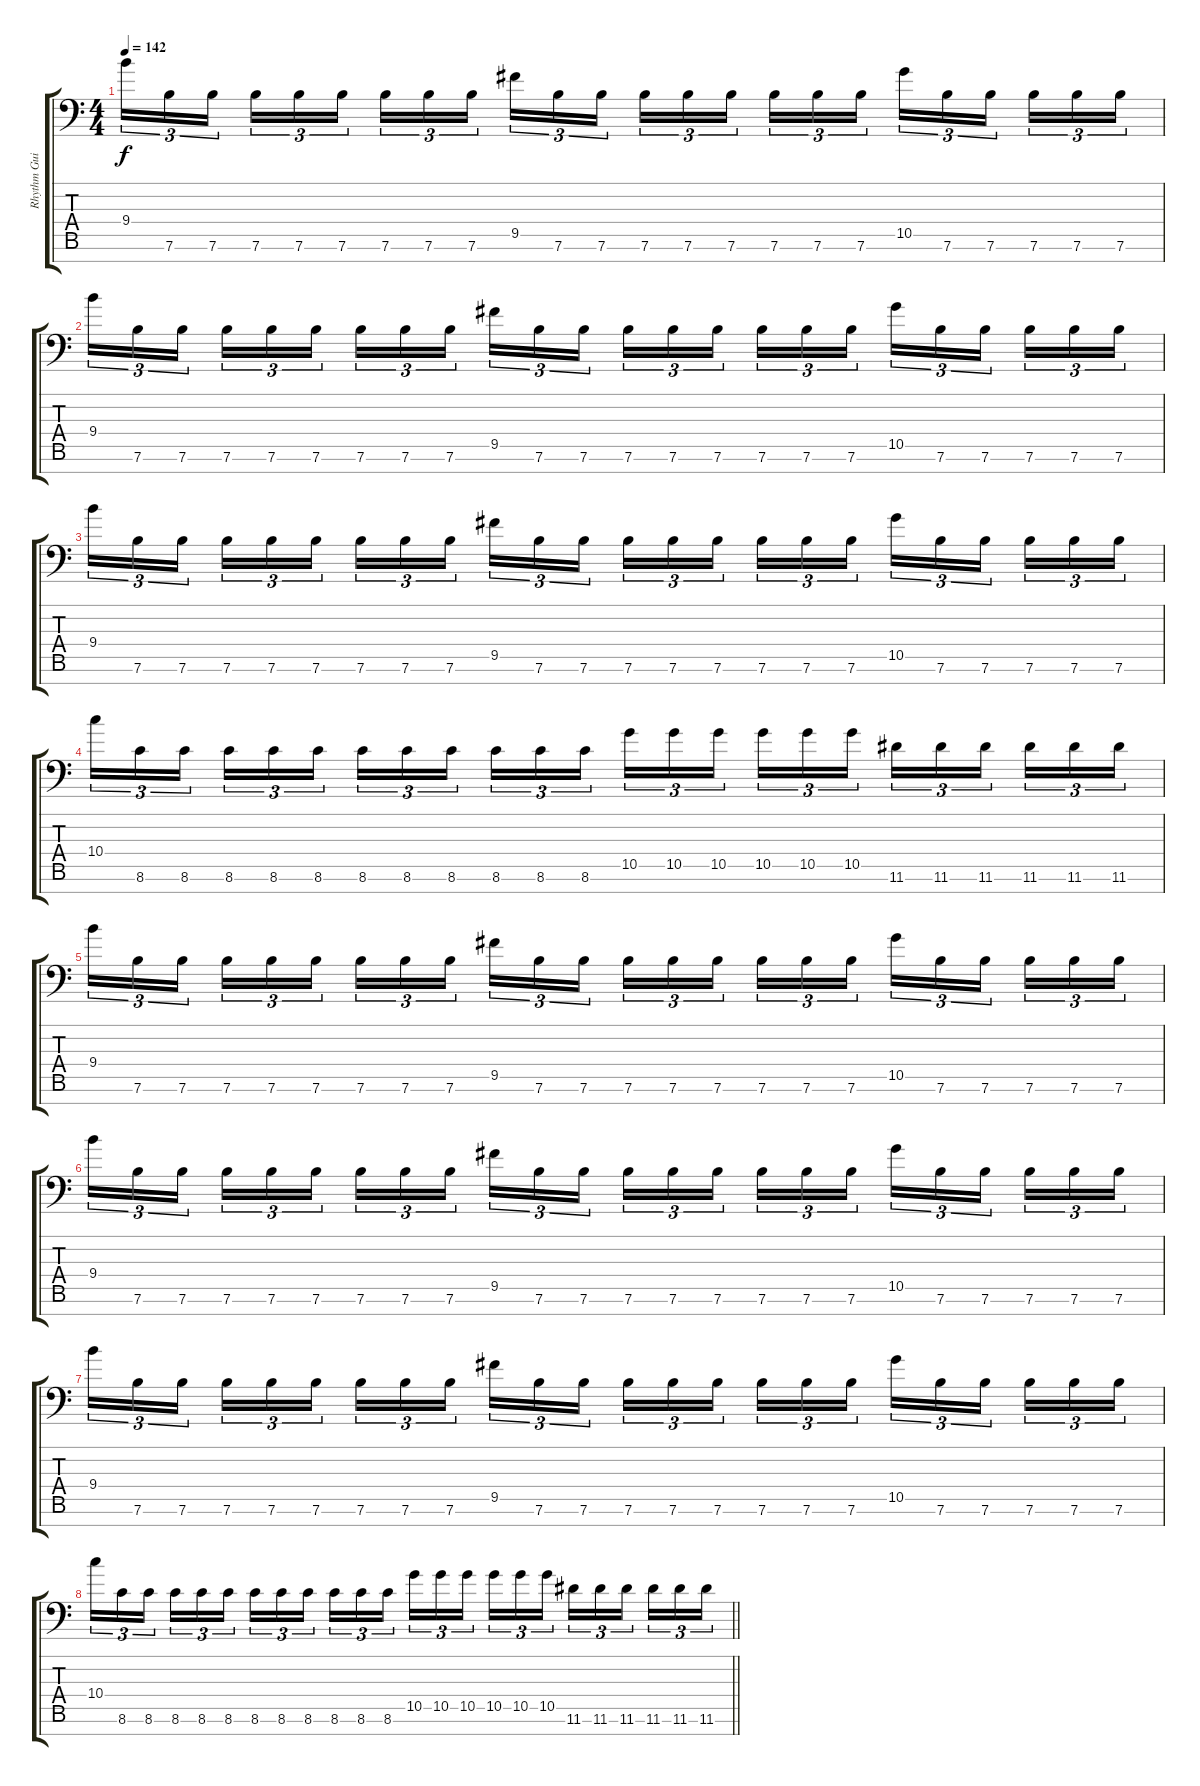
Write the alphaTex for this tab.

\track ("Rhythm Guitar 2" "Rhythm Gui") {instrument overdrivenguitar}
\staff {score tabs}
\tuning (E4 B3 G3 D3 A2 E2 A1) {hide}
\ts (4 4)
\tempo 142
\clef f4
\ks c
9.4.16{tu (3 2) dy f} 7.6.16{tu (3 2)} 7.6.16{tu (3 2) beam splitsecondary} 7.6.16{tu (3 2)} 7.6.16{tu (3 2)} 7.6.16{tu (3 2)} 7.6.16{tu (3 2)} 7.6.16{tu (3 2)} 7.6.16{tu (3 2) beam splitsecondary} 9.5.16{tu (3 2)} 7.6.16{tu (3 2)} 7.6.16{tu (3 2)} 7.6.16{tu (3 2)} 7.6.16{tu (3 2)} 7.6.16{tu (3 2) beam splitsecondary} 7.6.16{tu (3 2)} 7.6.16{tu (3 2)} 7.6.16{tu (3 2)} 10.5.16{tu (3 2)} 7.6.16{tu (3 2)} 7.6.16{tu (3 2) beam splitsecondary} 7.6.16{tu (3 2)} 7.6.16{tu (3 2)} 7.6.16{tu (3 2)} |
9.4.16{tu (3 2)} 7.6.16{tu (3 2)} 7.6.16{tu (3 2) beam splitsecondary} 7.6.16{tu (3 2)} 7.6.16{tu (3 2)} 7.6.16{tu (3 2)} 7.6.16{tu (3 2)} 7.6.16{tu (3 2)} 7.6.16{tu (3 2) beam splitsecondary} 9.5.16{tu (3 2)} 7.6.16{tu (3 2)} 7.6.16{tu (3 2)} 7.6.16{tu (3 2)} 7.6.16{tu (3 2)} 7.6.16{tu (3 2) beam splitsecondary} 7.6.16{tu (3 2)} 7.6.16{tu (3 2)} 7.6.16{tu (3 2)} 10.5.16{tu (3 2)} 7.6.16{tu (3 2)} 7.6.16{tu (3 2) beam splitsecondary} 7.6.16{tu (3 2)} 7.6.16{tu (3 2)} 7.6.16{tu (3 2)} |
9.4.16{tu (3 2)} 7.6.16{tu (3 2)} 7.6.16{tu (3 2) beam splitsecondary} 7.6.16{tu (3 2)} 7.6.16{tu (3 2)} 7.6.16{tu (3 2)} 7.6.16{tu (3 2)} 7.6.16{tu (3 2)} 7.6.16{tu (3 2) beam splitsecondary} 9.5.16{tu (3 2)} 7.6.16{tu (3 2)} 7.6.16{tu (3 2)} 7.6.16{tu (3 2)} 7.6.16{tu (3 2)} 7.6.16{tu (3 2) beam splitsecondary} 7.6.16{tu (3 2)} 7.6.16{tu (3 2)} 7.6.16{tu (3 2)} 10.5.16{tu (3 2)} 7.6.16{tu (3 2)} 7.6.16{tu (3 2) beam splitsecondary} 7.6.16{tu (3 2)} 7.6.16{tu (3 2)} 7.6.16{tu (3 2)} |
10.4.16{tu (3 2)} 8.6.16{tu (3 2)} 8.6.16{tu (3 2) beam splitsecondary} 8.6.16{tu (3 2)} 8.6.16{tu (3 2)} 8.6.16{tu (3 2)} 8.6.16{tu (3 2)} 8.6.16{tu (3 2)} 8.6.16{tu (3 2) beam splitsecondary} 8.6.16{tu (3 2)} 8.6.16{tu (3 2)} 8.6.16{tu (3 2)} 10.5.16{tu (3 2)} 10.5.16{tu (3 2)} 10.5.16{tu (3 2) beam splitsecondary} 10.5.16{tu (3 2)} 10.5.16{tu (3 2)} 10.5.16{tu (3 2)} 11.6.16{tu (3 2)} 11.6.16{tu (3 2)} 11.6.16{tu (3 2) beam splitsecondary} 11.6.16{tu (3 2)} 11.6.16{tu (3 2)} 11.6.16{tu (3 2)} |
9.4.16{tu (3 2)} 7.6.16{tu (3 2)} 7.6.16{tu (3 2) beam splitsecondary} 7.6.16{tu (3 2)} 7.6.16{tu (3 2)} 7.6.16{tu (3 2)} 7.6.16{tu (3 2)} 7.6.16{tu (3 2)} 7.6.16{tu (3 2) beam splitsecondary} 9.5.16{tu (3 2)} 7.6.16{tu (3 2)} 7.6.16{tu (3 2)} 7.6.16{tu (3 2)} 7.6.16{tu (3 2)} 7.6.16{tu (3 2) beam splitsecondary} 7.6.16{tu (3 2)} 7.6.16{tu (3 2)} 7.6.16{tu (3 2)} 10.5.16{tu (3 2)} 7.6.16{tu (3 2)} 7.6.16{tu (3 2) beam splitsecondary} 7.6.16{tu (3 2)} 7.6.16{tu (3 2)} 7.6.16{tu (3 2)} |
9.4.16{tu (3 2)} 7.6.16{tu (3 2)} 7.6.16{tu (3 2) beam splitsecondary} 7.6.16{tu (3 2)} 7.6.16{tu (3 2)} 7.6.16{tu (3 2)} 7.6.16{tu (3 2)} 7.6.16{tu (3 2)} 7.6.16{tu (3 2) beam splitsecondary} 9.5.16{tu (3 2)} 7.6.16{tu (3 2)} 7.6.16{tu (3 2)} 7.6.16{tu (3 2)} 7.6.16{tu (3 2)} 7.6.16{tu (3 2) beam splitsecondary} 7.6.16{tu (3 2)} 7.6.16{tu (3 2)} 7.6.16{tu (3 2)} 10.5.16{tu (3 2)} 7.6.16{tu (3 2)} 7.6.16{tu (3 2) beam splitsecondary} 7.6.16{tu (3 2)} 7.6.16{tu (3 2)} 7.6.16{tu (3 2)} |
9.4.16{tu (3 2)} 7.6.16{tu (3 2)} 7.6.16{tu (3 2) beam splitsecondary} 7.6.16{tu (3 2)} 7.6.16{tu (3 2)} 7.6.16{tu (3 2)} 7.6.16{tu (3 2)} 7.6.16{tu (3 2)} 7.6.16{tu (3 2) beam splitsecondary} 9.5.16{tu (3 2)} 7.6.16{tu (3 2)} 7.6.16{tu (3 2)} 7.6.16{tu (3 2)} 7.6.16{tu (3 2)} 7.6.16{tu (3 2) beam splitsecondary} 7.6.16{tu (3 2)} 7.6.16{tu (3 2)} 7.6.16{tu (3 2)} 10.5.16{tu (3 2)} 7.6.16{tu (3 2)} 7.6.16{tu (3 2) beam splitsecondary} 7.6.16{tu (3 2)} 7.6.16{tu (3 2)} 7.6.16{tu (3 2)} |
\barLineRight lightlight
10.4.16{tu (3 2)} 8.6.16{tu (3 2)} 8.6.16{tu (3 2) beam splitsecondary} 8.6.16{tu (3 2)} 8.6.16{tu (3 2)} 8.6.16{tu (3 2)} 8.6.16{tu (3 2)} 8.6.16{tu (3 2)} 8.6.16{tu (3 2) beam splitsecondary} 8.6.16{tu (3 2)} 8.6.16{tu (3 2)} 8.6.16{tu (3 2)} 10.5.16{tu (3 2)} 10.5.16{tu (3 2)} 10.5.16{tu (3 2) beam splitsecondary} 10.5.16{tu (3 2)} 10.5.16{tu (3 2)} 10.5.16{tu (3 2)} 11.6.16{tu (3 2)} 11.6.16{tu (3 2)} 11.6.16{tu (3 2) beam splitsecondary} 11.6.16{tu (3 2)} 11.6.16{tu (3 2)} 11.6.16{tu (3 2)}
